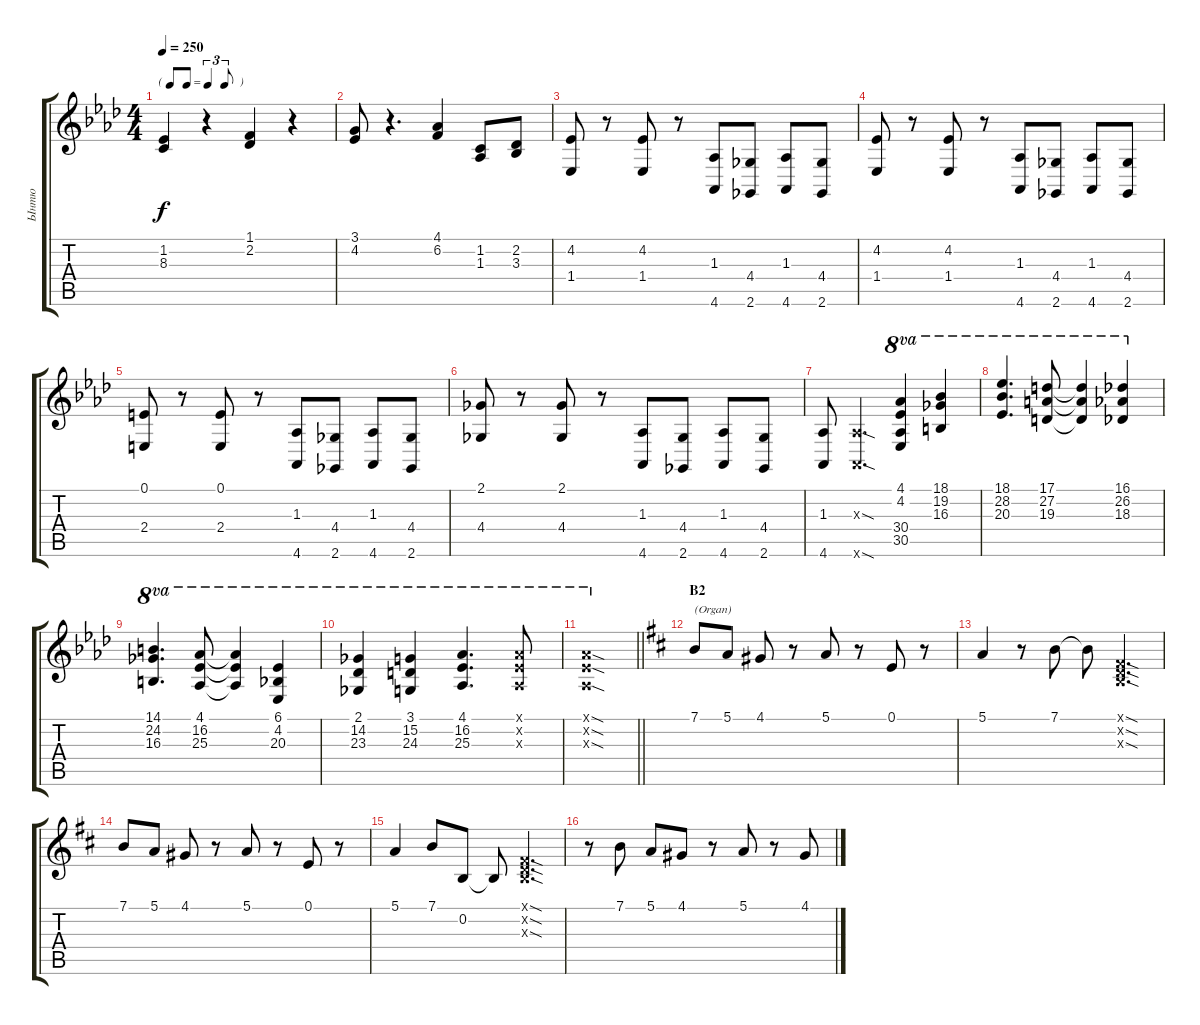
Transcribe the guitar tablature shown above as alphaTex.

\track ("Ынтю" "Ынтю") {instrument drawbarorgan}
\staff {score tabs}
\tuning (E4 B3 G3 D3 A2 E2) {hide}
\ts (4 4)
\tf triplet8th
\tempo 250
\clef g2
\ks ab
(1.2 8.3).4{dy f} r.4 (1.1 2.2).4 r.4 |
(3.1 4.2).8 r.4{d} (4.1 6.2).4 (1.2 1.3).8 (2.2 3.3).8 |
(4.2 1.4).8 r.8 (4.2 1.4).8 r.8 (1.3 4.6).8 (4.4 2.6).8 (1.3 4.6).8 (4.4 2.6).8 |
(4.2 1.4).8 r.8 (4.2 1.4).8 r.8 (1.3 4.6).8 (4.4 2.6).8 (1.3 4.6).8 (4.4 2.6).8 |
(0.1 2.4).8 r.8 (0.1 2.4).8 r.8 (1.3 4.6).8 (4.4 2.6).8 (1.3 4.6).8 (4.4 2.6).8 |
(2.1 4.4).8 r.8 (2.1 4.4).8 r.8 (1.3 4.6).8 (4.4 2.6).8 (1.3 4.6).8 (4.4 2.6).8 |
(1.3 4.6).8 (1.3{sod x} 4.6{sod x}).4{d} (4.1 4.2 30.4 30.5).4{ot 8va} (18.1 19.2 16.3).4{ot 8va} |
(18.1 28.2 20.3).4{d ot 8va} (17.1 27.2 19.3).8{ot 8va} (17.1{t} 27.2{t} 19.3{t}).4{ot 8va} (16.1 26.2 18.3).4{ot 8va} |
(14.1 24.2 16.3).4{d ot 8va} (4.1 16.2 25.3).8{ot 8va} (4.1{t} 16.2{t} 25.3{t}).4{ot 8va} (6.1 4.2 20.3).4{ot 8va} |
(2.1 14.2 23.3).4{ot 8va} (3.1 15.2 24.3).4{ot 8va} (4.1 16.2 25.3).4{d ot 8va} (4.1{x} 16.2{x} 25.3{x}).8{ot 8va} |
\barLineRight lightlight
(4.1{sod x} 16.2{sod x} 25.3{sod x}).1{ot 8va} |
\section ("" "B2")
\ks d
7.1.8{txt "(Organ)" instrument harpsichord} 5.1.8 4.1.8 r.8 5.1.8 r.8 0.1.8 r.8 |
5.1.4 r.8 7.1.8 7.1{t}.8 (2.1{sod x} 3.2{sod x} 4.3{sod x}).4{d} |
7.1.8 5.1.8 4.1.8 r.8 5.1.8 r.8 0.1.8 r.8 |
5.1.4 7.1.8 0.2.8 0.2{t}.8 (2.1{sod x} 0.2{sod x} 7.3{sod x}).4{d} |
r.8 7.1.8 5.1.8 4.1.8 r.8 5.1.8 r.8 4.1.8
